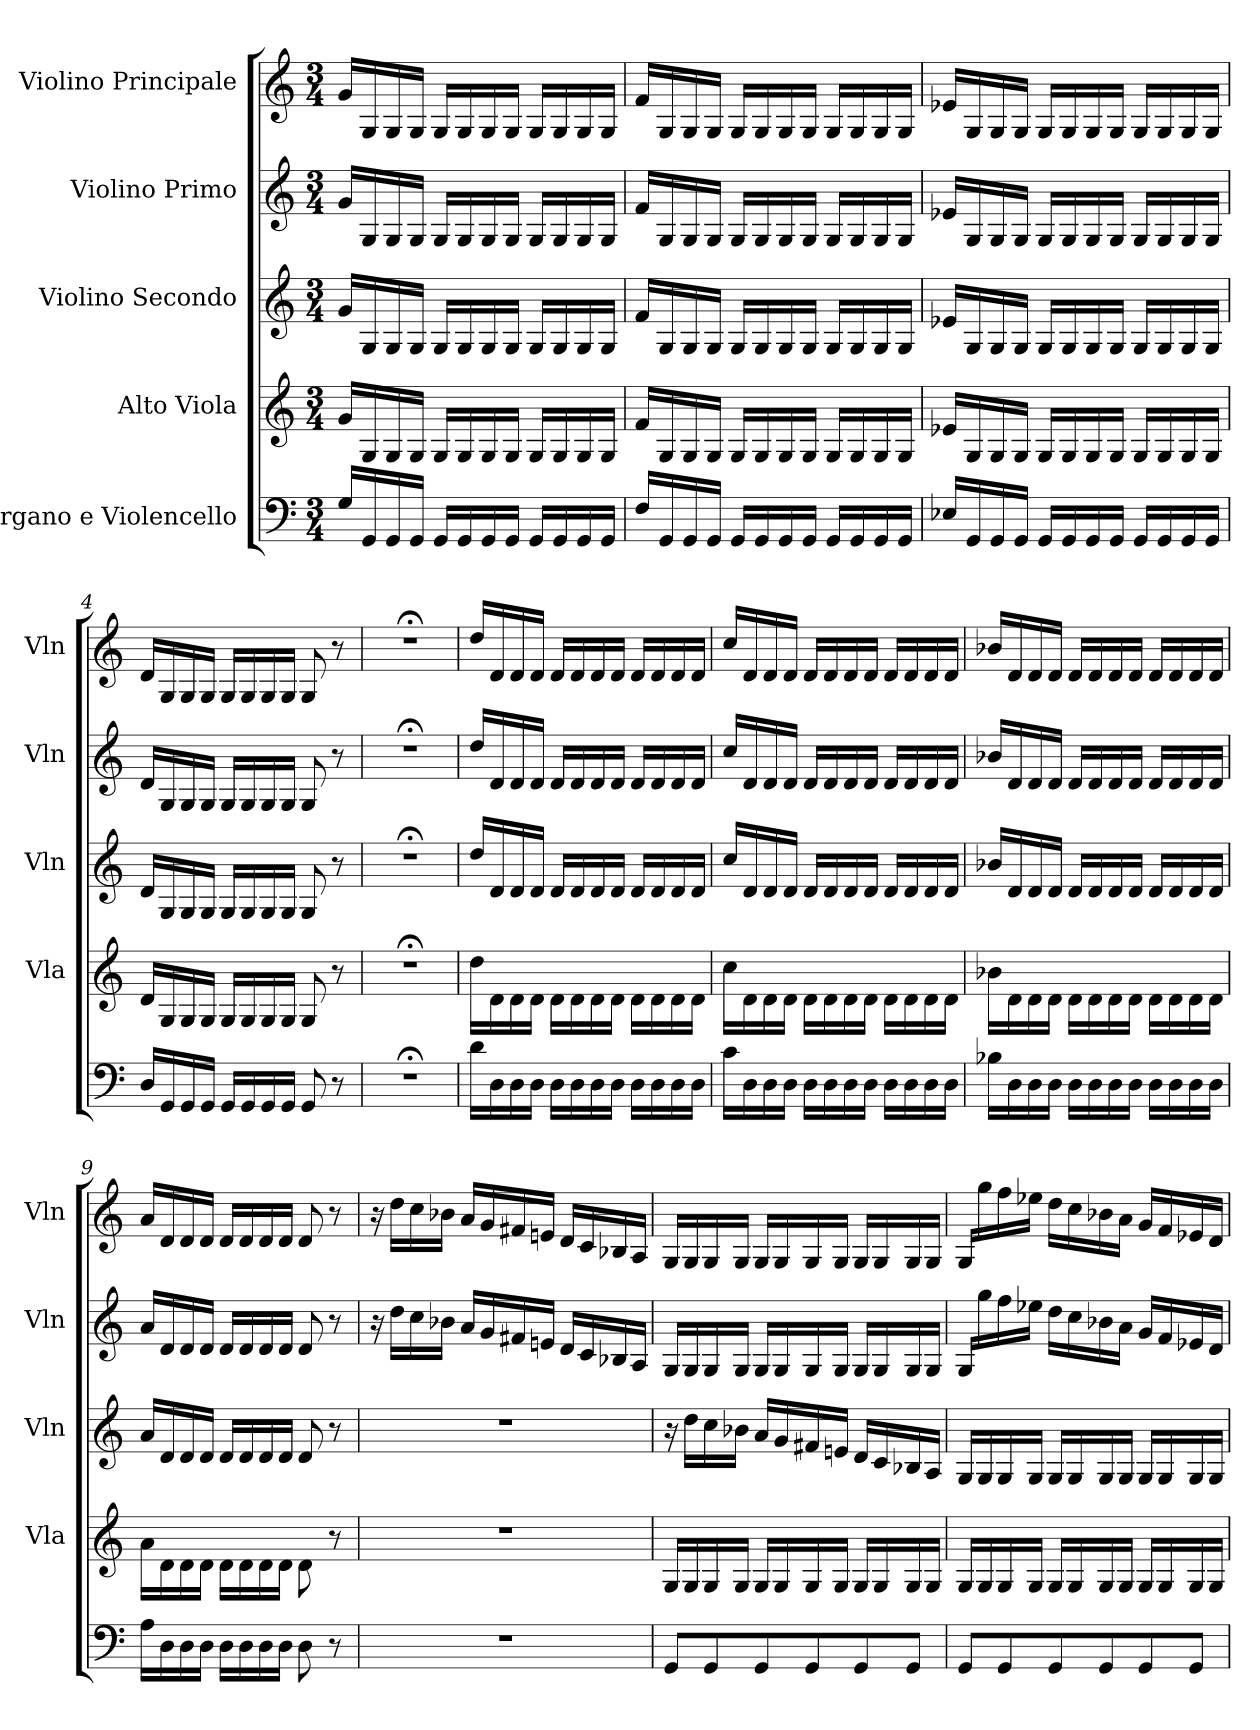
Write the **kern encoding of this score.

**kern	**kern	**kern	**kern	**kern
*part5	*part4	*part3	*part2	*part1
*staff5	*staff4	*staff3	*staff2	*staff1
*I"Organo e Violencello	*I"Alto Viola	*I"Violino Secondo	*I"Violino Primo	*I"Violino Principale
*	*I'Vla	*I'Vln	*I'Vln	*I'Vln
*M3/4	*M3/4	*M3/4	*M3/4	*M3/4
=1	=1	=1	=1	=1
16G/LL	16g/LL	16g/LL	16g/LL	16g/LL
16GG/	16G/	16G/	16G/	16G/
16GG/	16G/	16G/	16G/	16G/
16GG/JJ	16G/JJ	16G/JJ	16G/JJ	16G/JJ
16GG/LL	16G/LL	16G/LL	16G/LL	16G/LL
16GG/	16G/	16G/	16G/	16G/
16GG/	16G/	16G/	16G/	16G/
16GG/JJ	16G/JJ	16G/JJ	16G/JJ	16G/JJ
16GG/LL	16G/LL	16G/LL	16G/LL	16G/LL
16GG/	16G/	16G/	16G/	16G/
16GG/	16G/	16G/	16G/	16G/
16GG/JJ	16G/JJ	16G/JJ	16G/JJ	16G/JJ
=2	=2	=2	=2	=2
16F/LL	16f/LL	16f/LL	16f/LL	16f/LL
16GG/	16G/	16G/	16G/	16G/
16GG/	16G/	16G/	16G/	16G/
16GG/JJ	16G/JJ	16G/JJ	16G/JJ	16G/JJ
16GG/LL	16G/LL	16G/LL	16G/LL	16G/LL
16GG/	16G/	16G/	16G/	16G/
16GG/	16G/	16G/	16G/	16G/
16GG/JJ	16G/JJ	16G/JJ	16G/JJ	16G/JJ
16GG/LL	16G/LL	16G/LL	16G/LL	16G/LL
16GG/	16G/	16G/	16G/	16G/
16GG/	16G/	16G/	16G/	16G/
16GG/JJ	16G/JJ	16G/JJ	16G/JJ	16G/JJ
=3	=3	=3	=3	=3
16E-/LL	16e-/LL	16e-/LL	16e-/LL	16e-/LL
16GG/	16G/	16G/	16G/	16G/
16GG/	16G/	16G/	16G/	16G/
16GG/JJ	16G/JJ	16G/JJ	16G/JJ	16G/JJ
16GG/LL	16G/LL	16G/LL	16G/LL	16G/LL
16GG/	16G/	16G/	16G/	16G/
16GG/	16G/	16G/	16G/	16G/
16GG/JJ	16G/JJ	16G/JJ	16G/JJ	16G/JJ
16GG/LL	16G/LL	16G/LL	16G/LL	16G/LL
16GG/	16G/	16G/	16G/	16G/
16GG/	16G/	16G/	16G/	16G/
16GG/JJ	16G/JJ	16G/JJ	16G/JJ	16G/JJ
=4	=4	=4	=4	=4
16D/LL	16d/LL	16d/LL	16d/LL	16d/LL
16GG/	16G/	16G/	16G/	16G/
16GG/	16G/	16G/	16G/	16G/
16GG/JJ	16G/JJ	16G/JJ	16G/JJ	16G/JJ
16GG/LL	16G/LL	16G/LL	16G/LL	16G/LL
16GG/	16G/	16G/	16G/	16G/
16GG/	16G/	16G/	16G/	16G/
16GG/JJ	16G/JJ	16G/JJ	16G/JJ	16G/JJ
8GG/	8G/	8G/	8G/	8G/
8r	8r	8r	8r	8r
=5	=5	=5	=5	=5
2.r;<	2.r;<	2.r;<	2.r;<	2.r;<
=6	=6	=6	=6	=6
16d\LL	16dd\LL	16dd/LL	16dd/LL	16dd/LL
16D\	16d\	16d/	16d/	16d/
16D\	16d\	16d/	16d/	16d/
16D\JJ	16d\JJ	16d/JJ	16d/JJ	16d/JJ
16D\LL	16d\LL	16d/LL	16d/LL	16d/LL
16D\	16d\	16d/	16d/	16d/
16D\	16d\	16d/	16d/	16d/
16D\JJ	16d\JJ	16d/JJ	16d/JJ	16d/JJ
16D\LL	16d\LL	16d/LL	16d/LL	16d/LL
16D\	16d\	16d/	16d/	16d/
16D\	16d\	16d/	16d/	16d/
16D\JJ	16d\JJ	16d/JJ	16d/JJ	16d/JJ
=7	=7	=7	=7	=7
16c\LL	16cc\LL	16cc/LL	16cc/LL	16cc/LL
16D\	16d\	16d/	16d/	16d/
16D\	16d\	16d/	16d/	16d/
16D\JJ	16d\JJ	16d/JJ	16d/JJ	16d/JJ
16D\LL	16d\LL	16d/LL	16d/LL	16d/LL
16D\	16d\	16d/	16d/	16d/
16D\	16d\	16d/	16d/	16d/
16D\JJ	16d\JJ	16d/JJ	16d/JJ	16d/JJ
16D\LL	16d\LL	16d/LL	16d/LL	16d/LL
16D\	16d\	16d/	16d/	16d/
16D\	16d\	16d/	16d/	16d/
16D\JJ	16d\JJ	16d/JJ	16d/JJ	16d/JJ
=8	=8	=8	=8	=8
16B-\LL	16b-\LL	16b-/LL	16b-/LL	16b-/LL
16D\	16d\	16d/	16d/	16d/
16D\	16d\	16d/	16d/	16d/
16D\JJ	16d\JJ	16d/JJ	16d/JJ	16d/JJ
16D\LL	16d\LL	16d/LL	16d/LL	16d/LL
16D\	16d\	16d/	16d/	16d/
16D\	16d\	16d/	16d/	16d/
16D\JJ	16d\JJ	16d/JJ	16d/JJ	16d/JJ
16D\LL	16d\LL	16d/LL	16d/LL	16d/LL
16D\	16d\	16d/	16d/	16d/
16D\	16d\	16d/	16d/	16d/
16D\JJ	16d\JJ	16d/JJ	16d/JJ	16d/JJ
=9	=9	=9	=9	=9
16A\LL	16a\LL	16a/LL	16a/LL	16a/LL
16D\	16d\	16d/	16d/	16d/
16D\	16d\	16d/	16d/	16d/
16D\JJ	16d\JJ	16d/JJ	16d/JJ	16d/JJ
16D\LL	16d\LL	16d/LL	16d/LL	16d/LL
16D\	16d\	16d/	16d/	16d/
16D\	16d\	16d/	16d/	16d/
16D\JJ	16d\JJ	16d/JJ	16d/JJ	16d/JJ
8D\	8d\	8d/	8d/	8d/
8r	8r	8r	8r	8r
=10	=10	=10	=10	=10
2.r	2.r	2.r	16r	16r
.	.	.	16dd\LL	16dd\LL
.	.	.	16cc\	16cc\
.	.	.	16b-\JJ	16b-\JJ
.	.	.	16a/LL	16a/LL
.	.	.	16g/	16g/
.	.	.	16f#/	16f#/
.	.	.	16en/JJ	16en/JJ
.	.	.	16d/LL	16d/LL
.	.	.	16c/	16c/
.	.	.	16B-/	16B-/
.	.	.	16A/JJ	16A/JJ
=11	=11	=11	=11	=11
8GG/L	16G/LL	16r	16G/LL	16G/LL
.	16G/	16dd\LL	16G/	16G/
8GG/	16G/	16cc\	16G/	16G/
.	16G/JJ	16b-\JJ	16G/JJ	16G/JJ
8GG/	16G/LL	16a/LL	16G/LL	16G/LL
.	16G/	16g/	16G/	16G/
8GG/	16G/	16f#/	16G/	16G/
.	16G/JJ	16en/JJ	16G/JJ	16G/JJ
8GG/	16G/LL	16d/LL	16G/LL	16G/LL
.	16G/	16c/	16G/	16G/
8GG/J	16G/	16B-/	16G/	16G/
.	16G/JJ	16A/JJ	16G/JJ	16G/JJ
=12	=12	=12	=12	=12
8GG/L	16G/LL	16G/LL	16G/LL	16G/LL
.	16G/	16G/	16gg\	16gg\
8GG/	16G/	16G/	16ff\	16ff\
.	16G/JJ	16G/JJ	16ee-\JJ	16ee-\JJ
8GG/	16G/LL	16G/LL	16dd\LL	16dd\LL
.	16G/	16G/	16cc\	16cc\
8GG/	16G/	16G/	16b-\	16b-\
.	16G/JJ	16G/JJ	16a\JJ	16a\JJ
8GG/	16G/LL	16G/LL	16g/LL	16g/LL
.	16G/	16G/	16f/	16f/
8GG/J	16G/	16G/	16e-/	16e-/
.	16G/JJ	16G/JJ	16d/JJ	16d/JJ
=	=	=	=	=
*-	*-	*-	*-	*-
